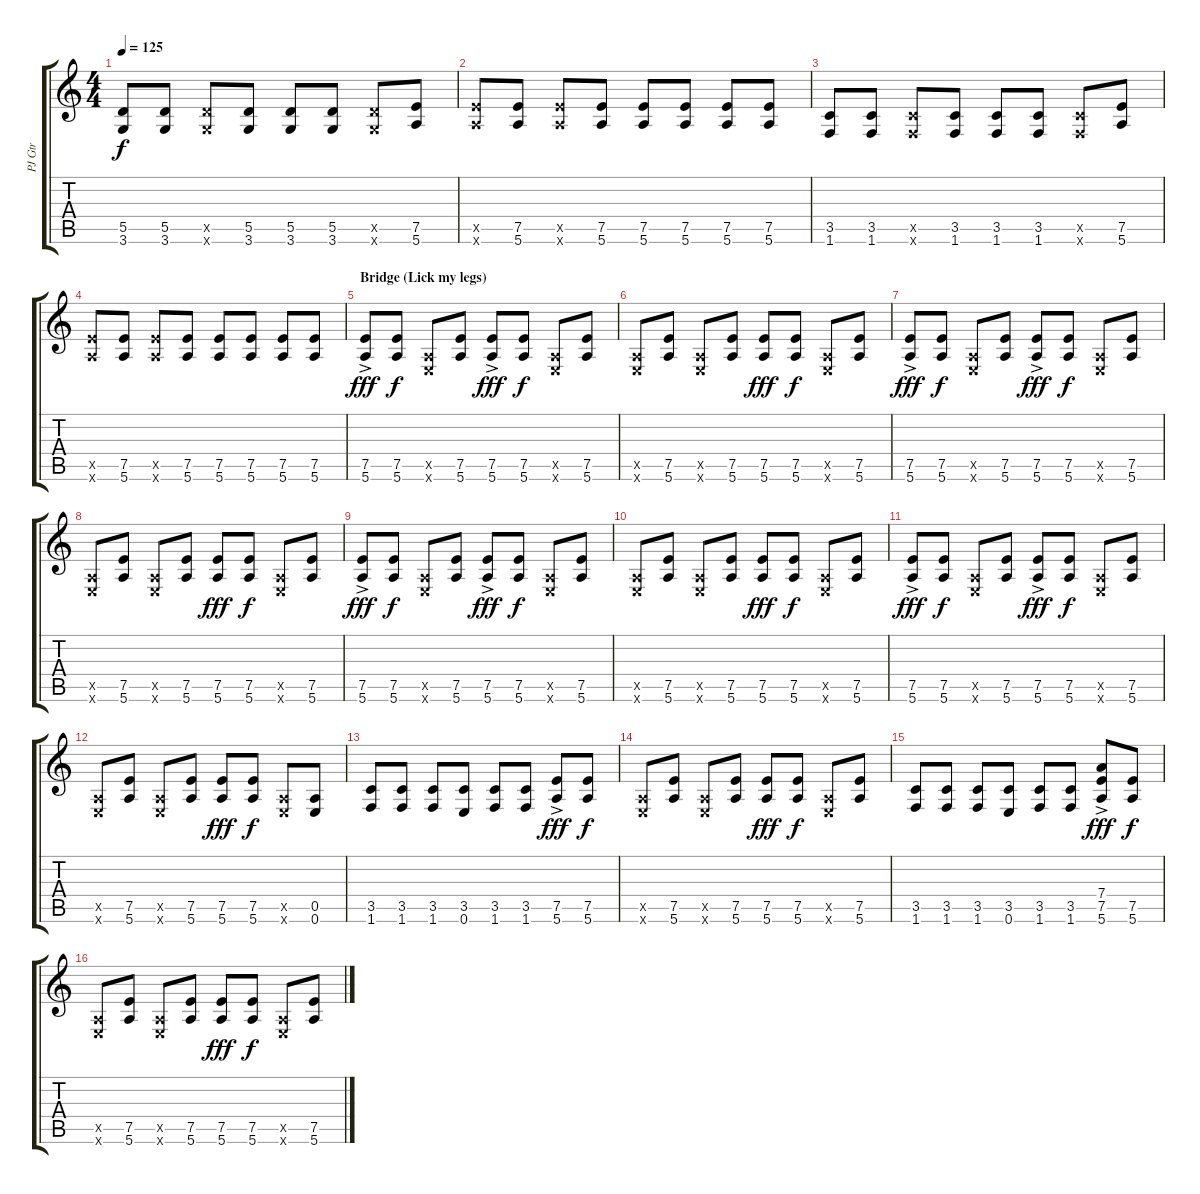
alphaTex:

\track ("PJ Gtr" "PJ Gtr") {instrument electricguitarmuted}
\staff {score tabs}
\tuning (E4 B3 G3 D3 A2 E2) {hide}
\ts (4 4)
\tempo 125
\clef g2
\ks c
(5.5 3.6).8{dy f} (5.5 3.6).8 (5.5{x} 3.6{x}).8 (5.5 3.6).8 (5.5 3.6).8 (5.5 3.6).8 (5.5{x} 3.6{x}).8 (7.5 5.6).8 |
(7.5{x} 5.6{x}).8 (7.5 5.6).8 (7.5{x} 5.6{x}).8 (7.5 5.6).8 (7.5 5.6).8 (7.5 5.6).8 (7.5 5.6).8 (7.5 5.6).8 |
(3.5 1.6).8 (3.5 1.6).8 (3.5{x} 1.6{x}).8 (3.5 1.6).8 (3.5 1.6).8 (3.5 1.6).8 (3.5{x} 1.6{x}).8 (7.5 5.6).8 |
(7.5{x} 5.6{x}).8 (7.5 5.6).8 (7.5{x} 5.6{x}).8 (7.5 5.6).8 (7.5 5.6).8 (7.5 5.6).8 (7.5 5.6).8 (7.5 5.6).8 |
\section ("" "Bridge (Lick my legs)")
(7.5{ac} 5.6).8{dy fff} (7.5 5.6).8{dy f} (0.5{x} 0.6{x}).8 (7.5 5.6).8 (7.5{ac} 5.6).8{dy fff} (7.5 5.6).8{dy f} (0.5{x} 0.6{x}).8 (7.5 5.6).8 |
(0.5{x} 0.6{x}).8 (7.5 5.6).8 (0.5{x} 0.6{x}).8 (7.5 5.6).8 (7.5 5.6).8{dy fff} (7.5 5.6).8{dy f} (0.5{x} 0.6{x}).8 (7.5 5.6).8 |
(7.5{ac} 5.6).8{dy fff} (7.5 5.6).8{dy f} (0.5{x} 0.6{x}).8 (7.5 5.6).8 (7.5{ac} 5.6).8{dy fff} (7.5 5.6).8{dy f} (0.5{x} 0.6{x}).8 (7.5 5.6).8 |
(0.5{x} 0.6{x}).8 (7.5 5.6).8 (0.5{x} 0.6{x}).8 (7.5 5.6).8 (7.5 5.6).8{dy fff} (7.5 5.6).8{dy f} (0.5{x} 0.6{x}).8 (7.5 5.6).8 |
(7.5{ac} 5.6).8{dy fff} (7.5 5.6).8{dy f} (0.5{x} 0.6{x}).8 (7.5 5.6).8 (7.5{ac} 5.6).8{dy fff} (7.5 5.6).8{dy f} (0.5{x} 0.6{x}).8 (7.5 5.6).8 |
(0.5{x} 0.6{x}).8 (7.5 5.6).8 (0.5{x} 0.6{x}).8 (7.5 5.6).8 (7.5 5.6).8{dy fff} (7.5 5.6).8{dy f} (0.5{x} 0.6{x}).8 (7.5 5.6).8 |
(7.5{ac} 5.6).8{dy fff} (7.5 5.6).8{dy f} (0.5{x} 0.6{x}).8 (7.5 5.6).8 (7.5{ac} 5.6).8{dy fff} (7.5 5.6).8{dy f} (0.5{x} 0.6{x}).8 (7.5 5.6).8 |
(0.5{x} 0.6{x}).8 (7.5 5.6).8 (0.5{x} 0.6{x}).8 (7.5 5.6).8 (7.5 5.6).8{dy fff} (7.5 5.6).8{dy f} (0.5{x} 0.6{x}).8 (0.5 0.6).8 |
(3.5 1.6).8 (3.5 1.6).8 (3.5 1.6).8 (3.5 0.6).8 (3.5 1.6).8 (3.5 1.6).8 (7.5{ac} 5.6{ac}).8{dy fff} (7.5 5.6).8{dy f} |
(0.5{x} 0.6{x}).8 (7.5 5.6).8 (0.5{x} 0.6{x}).8 (7.5 5.6).8 (7.5 5.6).8{dy fff} (7.5 5.6).8{dy f} (0.5{x} 0.6{x}).8 (7.5 5.6).8 |
(3.5 1.6).8 (3.5 1.6).8 (3.5 1.6).8 (3.5 0.6).8 (3.5 1.6).8 (3.5 1.6).8 (7.4 7.5{ac} 5.6{ac}).8{dy fff} (7.5 5.6).8{dy f} |
(0.5{x} 0.6{x}).8 (7.5 5.6).8 (0.5{x} 0.6{x}).8 (7.5 5.6).8 (7.5 5.6).8{dy fff} (7.5 5.6).8{dy f} (0.5{x} 0.6{x}).8 (7.5 5.6).8
